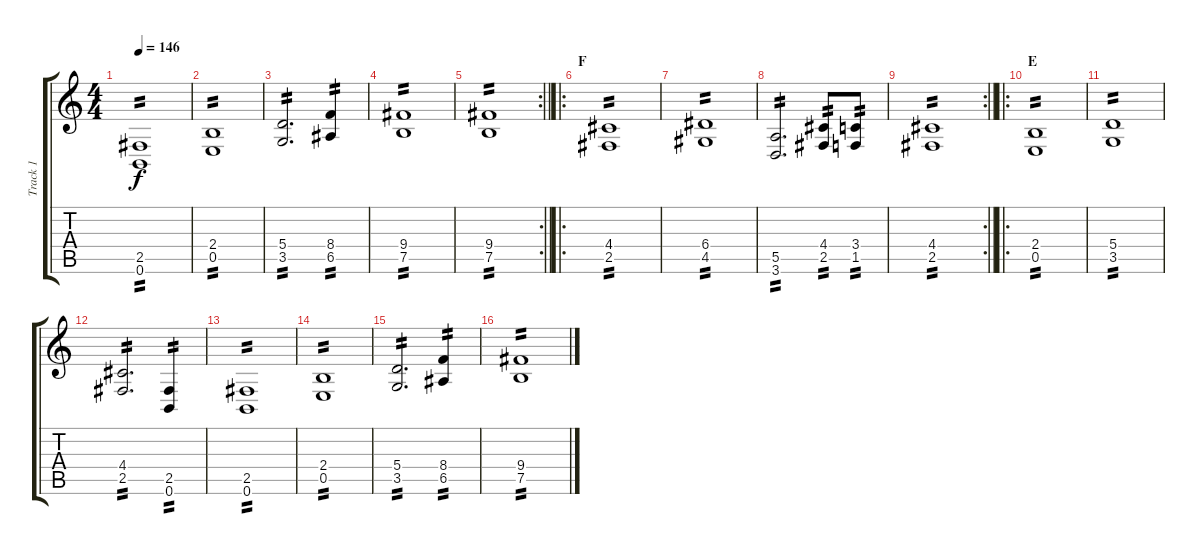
\track ("Track 1" "Track 1") {instrument distortionguitar}
\staff {score tabs}
\tuning (B3 Gb3 D3 A2 E2 B1) {hide}
\ts (4 4)
\tempo 146
\clef g2
\ks c
(2.5 0.6).1{tp 2 dy f} |
(2.4 0.5).1{tp 2} |
(5.4 3.5).2{d tp 2} (8.4 6.5).4{tp 2} |
(9.4 7.5).1{tp 2} |
\rc 2
\barLineRight lightlight
(9.4 7.5).1{tp 2} |
\ro
\section ("" "F")
(4.4 2.5).1{tp 2} |
(6.4 4.5).1{tp 2} |
(5.5 3.6).2{d tp 2} (4.4 2.5).8{tp 2} (3.4 1.5).8{tp 2} |
\rc 2
\barLineRight lightlight
(4.4 2.5).1{tp 2} |
\ro
\section ("" "E")
(2.4 0.5).1{tp 2} |
(5.4 3.5).1{tp 2} |
(4.4 2.5).2{d tp 2} (2.5 0.6).4{tp 2} |
(2.5 0.6).1{tp 2} |
(2.4 0.5).1{tp 2} |
(5.4 3.5).2{d tp 2} (8.4 6.5).4{tp 2} |
(9.4 7.5).1{tp 2}
